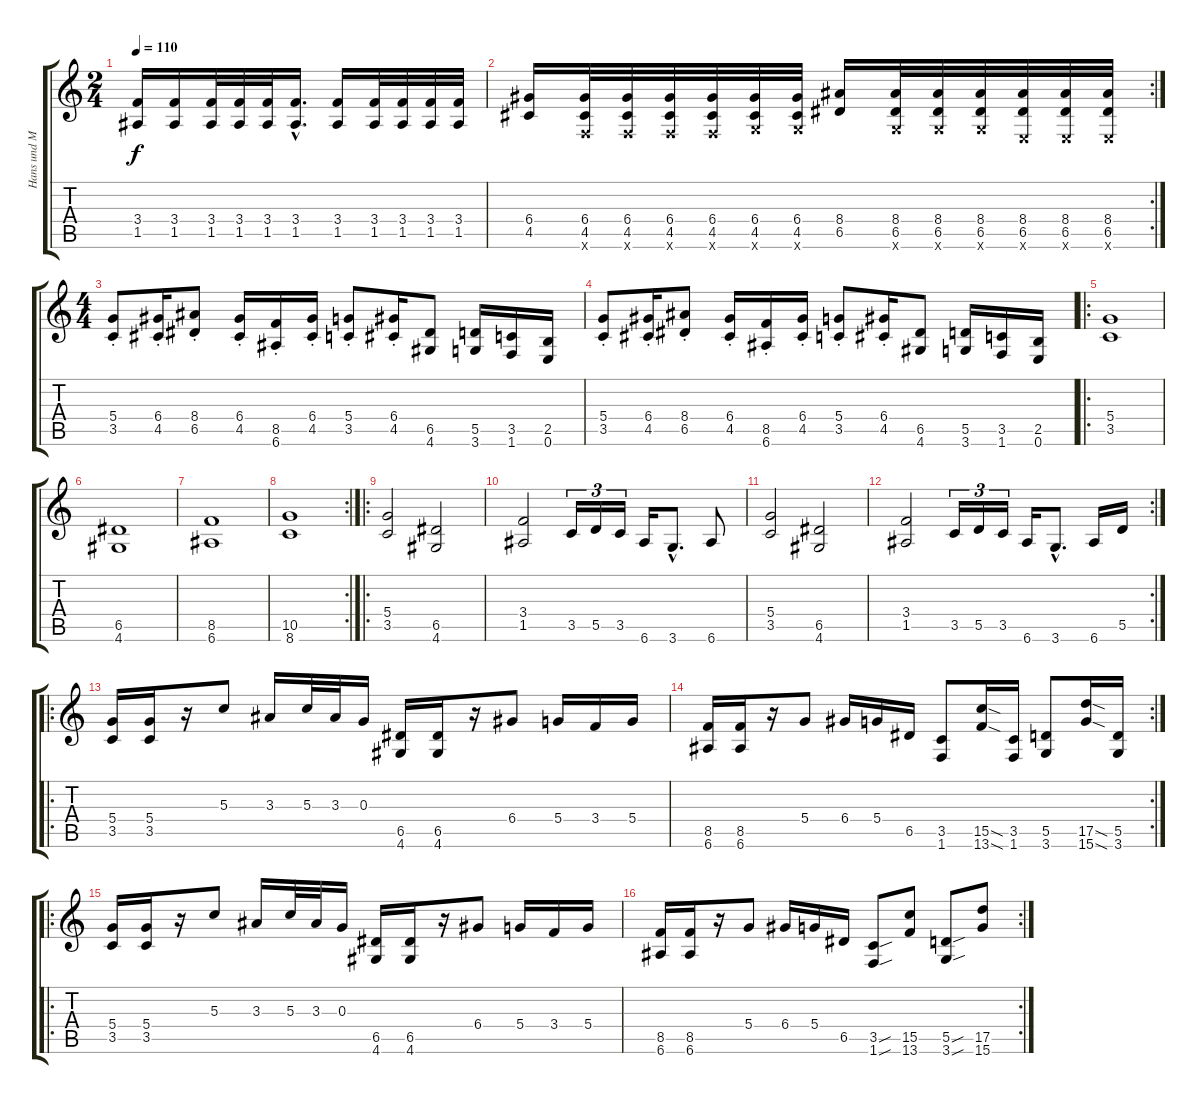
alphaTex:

\track ("Hans und Max" "Hans und M") {instrument overdrivenguitar}
\staff {score tabs}
\tuning (E4 B3 G3 D3 A2 E2) {hide}
\ts (2 4)
\tempo 110
\clef g2
\ks c
(3.4 1.5).16{dy f} (3.4 1.5).16 (3.4 1.5).32 (3.4 1.5).32 (3.4 1.5).32 (3.4{hac} 1.5{hac}).16{d} (3.4 1.5).16 (3.4 1.5).32 (3.4 1.5).32 (3.4 1.5).32 (3.4 1.5).32 |
\rc 2
(6.4 4.5).16 (6.4 4.5 1.6{x}).32 (6.4 4.5 1.6{x}).32 (6.4 4.5 1.6{x}).32 (6.4 4.5 1.6{x}).32 (6.4 4.5 3.6{x}).32 (6.4 4.5 3.6{x}).32 (8.4 6.5).16 (8.4 6.5 3.6{x}).32 (8.4 6.5 3.6{x}).32 (8.4 6.5 3.6{x}).32 (8.4 6.5 0.6{x}).32 (8.4 6.5 0.6{x}).32 (8.4 6.5 0.6{x}).32 |
\ts (4 4)
(5.4{st} 3.5{st}).8 (6.4{st} 4.5{st}).16 (8.4{st} 6.5{st}).8 (6.4{st} 4.5{st}).16 (8.5{st} 6.6{st}).16 (6.4{st} 4.5{st}).16 (5.4{st} 3.5{st}).8 (6.4{st} 4.5{st}).16 (6.5 4.6).8 (5.5 3.6).16 (3.5 1.6).16 (2.5 0.6).16 |
(5.4{st} 3.5{st}).8 (6.4{st} 4.5{st}).16 (8.4{st} 6.5{st}).8 (6.4{st} 4.5{st}).16 (8.5{st} 6.6{st}).16 (6.4{st} 4.5{st}).16 (5.4{st} 3.5{st}).8 (6.4{st} 4.5{st}).16 (6.5 4.6).8 (5.5 3.6).16 (3.5 1.6).16 (2.5 0.6).16 |
\ro
(5.4 3.5).1 |
(6.5 4.6).1 |
(8.5 6.6).1 |
\rc 2
(10.5 8.6).1 |
\ro
(5.4 3.5).2 (6.5 4.6).2 |
(3.4 1.5).2 3.5.16{tu (3 2)} 5.5.16{tu (3 2)} 3.5.16{tu (3 2)} 6.6.16 3.6{hac}.8{d} 6.6.8 |
(5.4 3.5).2 (6.5 4.6).2 |
\rc 2
(3.4 1.5).2 3.5.16{tu (3 2)} 5.5.16{tu (3 2)} 3.5.16{tu (3 2)} 6.6.16 3.6{hac}.8{d} 6.6.16 5.5.16 |
\ro
(5.4 3.5).16 (5.4 3.5).16 r.16 5.3.8 3.3.16 5.3.32 3.3.32 0.3.16 (6.5 4.6).16 (6.5 4.6).16 r.16 6.4.8 5.4.16 3.4.16 5.4.16 |
\rc 2
(8.5 6.6).16 (8.5 6.6).16 r.16 5.4.8 6.4.16 5.4.16 6.5.16 (3.5 1.6).8 (15.5{sod} 13.6{sod}).16 (3.5 1.6).16 (5.5 3.6).8 (17.5{sod} 15.6{sod}).16 (5.5 3.6).16 |
\ro
(5.4 3.5).16 (5.4 3.5).16 r.16 5.3.8 3.3.16 5.3.32 3.3.32 0.3.16 (6.5 4.6).16 (6.5 4.6).16 r.16 6.4.8 5.4.16 3.4.16 5.4.16 |
\rc 2
(8.5 6.6).16 (8.5 6.6).16 r.16 5.4.8 6.4.16 5.4.16 6.5.16 (3.5{sou} 1.6{sou}).8 (15.5 13.6).8 (5.5{sou} 3.6{sou}).8 (17.5 15.6).8
